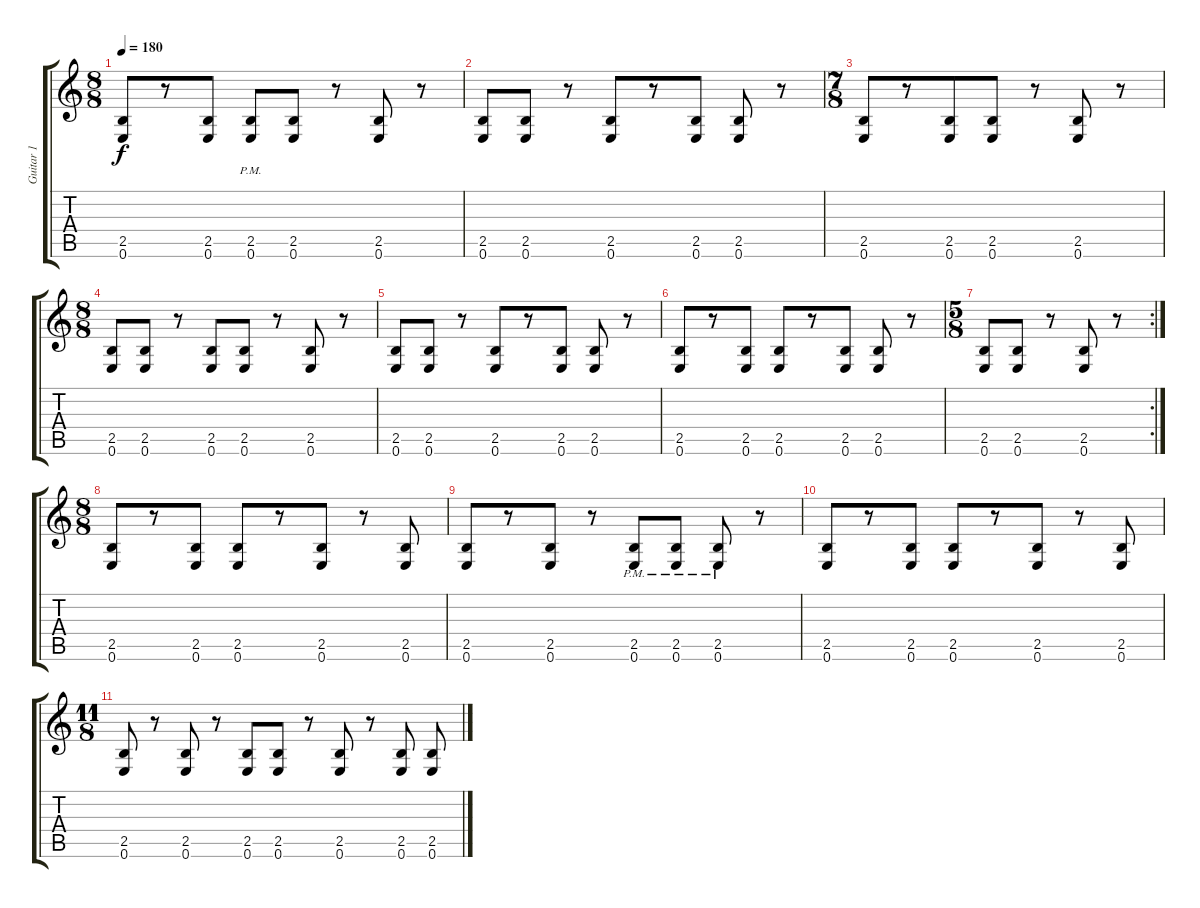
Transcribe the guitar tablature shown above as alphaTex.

\track ("Guitar 1" "Guitar 1") {instrument distortionguitar}
\staff {score tabs}
\tuning (E4 B3 G3 D3 A2 E2) {hide}
\ts (8 8)
\tempo 180
\clef g2
\ks c
(2.5 0.6).8{dy f} r.8 (2.5 0.6).8 (2.5{pm} 0.6{pm}).8 (2.5 0.6).8 r.8 (2.5 0.6).8 r.8 |
(2.5 0.6).8 (2.5 0.6).8 r.8 (2.5 0.6).8 r.8 (2.5 0.6).8 (2.5 0.6).8 r.8 |
\ts (7 8)
(2.5 0.6).8 r.8 (2.5 0.6).8 (2.5 0.6).8 r.8 (2.5 0.6).8 r.8 |
\ts (8 8)
(2.5 0.6).8 (2.5 0.6).8 r.8 (2.5 0.6).8 (2.5 0.6).8 r.8 (2.5 0.6).8 r.8 |
(2.5 0.6).8 (2.5 0.6).8 r.8 (2.5 0.6).8 r.8 (2.5 0.6).8 (2.5 0.6).8 r.8 |
(2.5 0.6).8 r.8 (2.5 0.6).8 (2.5 0.6).8 r.8 (2.5 0.6).8 (2.5 0.6).8 r.8 |
\rc 2
\ts (5 8)
(2.5 0.6).8 (2.5 0.6).8 r.8 (2.5 0.6).8 r.8 |
\ts (8 8)
(2.5 0.6).8 r.8 (2.5 0.6).8 (2.5 0.6).8 r.8 (2.5 0.6).8 r.8 (2.5 0.6).8 |
(2.5 0.6).8 r.8 (2.5 0.6).8 r.8 (2.5{pm} 0.6{pm}).8 (2.5{pm} 0.6{pm}).8 (2.5{pm} 0.6{pm}).8 r.8 |
(2.5 0.6).8 r.8 (2.5 0.6).8 (2.5 0.6).8 r.8 (2.5 0.6).8 r.8 (2.5 0.6).8 |
\ts (11 8)
(2.5 0.6).8 r.8 (2.5 0.6).8 r.8 (2.5 0.6).8 (2.5 0.6).8 r.8 (2.5 0.6).8 r.8 (2.5 0.6).8 (2.5 0.6).8
